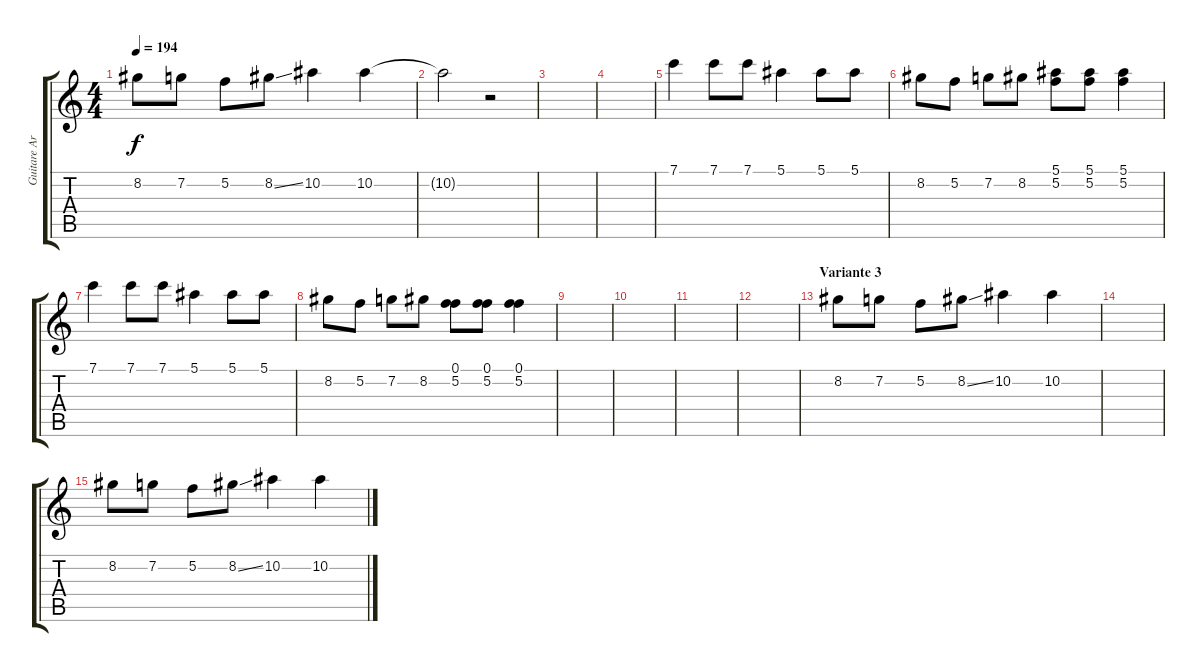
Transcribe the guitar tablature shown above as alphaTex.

\track ("Guitare Arpèges 1" "Guitare Ar") {instrument distortionguitar}
\staff {score tabs}
\tuning (F4 C4 Ab3 Eb3 Bb2 F2) {hide}
\ts (4 4)
\tempo 194
\clef g2
\ks c
8.2.8{dy f} 7.2.8 5.2.8 8.2{ss}.8 10.2.4 10.2.4 |
10.2{t}.2 r.2 |
|
|
7.1.4 7.1.8 7.1.8 5.1.4 5.1.8 5.1.8 |
8.2.8 5.2.8 7.2.8 8.2.8 (5.1 5.2).8 (5.1 5.2).8 (5.1 5.2).4 |
7.1.4 7.1.8 7.1.8 5.1.4 5.1.8 5.1.8 |
8.2.8 5.2.8 7.2.8 8.2.8 (0.1 5.2).8 (0.1 5.2).8 (0.1 5.2).4 |
|
|
|
|
\section ("" "Variante 3")
8.2.8 7.2.8 5.2.8 8.2{ss}.8 10.2.4 10.2.4 |
|
8.2.8 7.2.8 5.2.8 8.2{ss}.8 10.2.4 10.2.4
